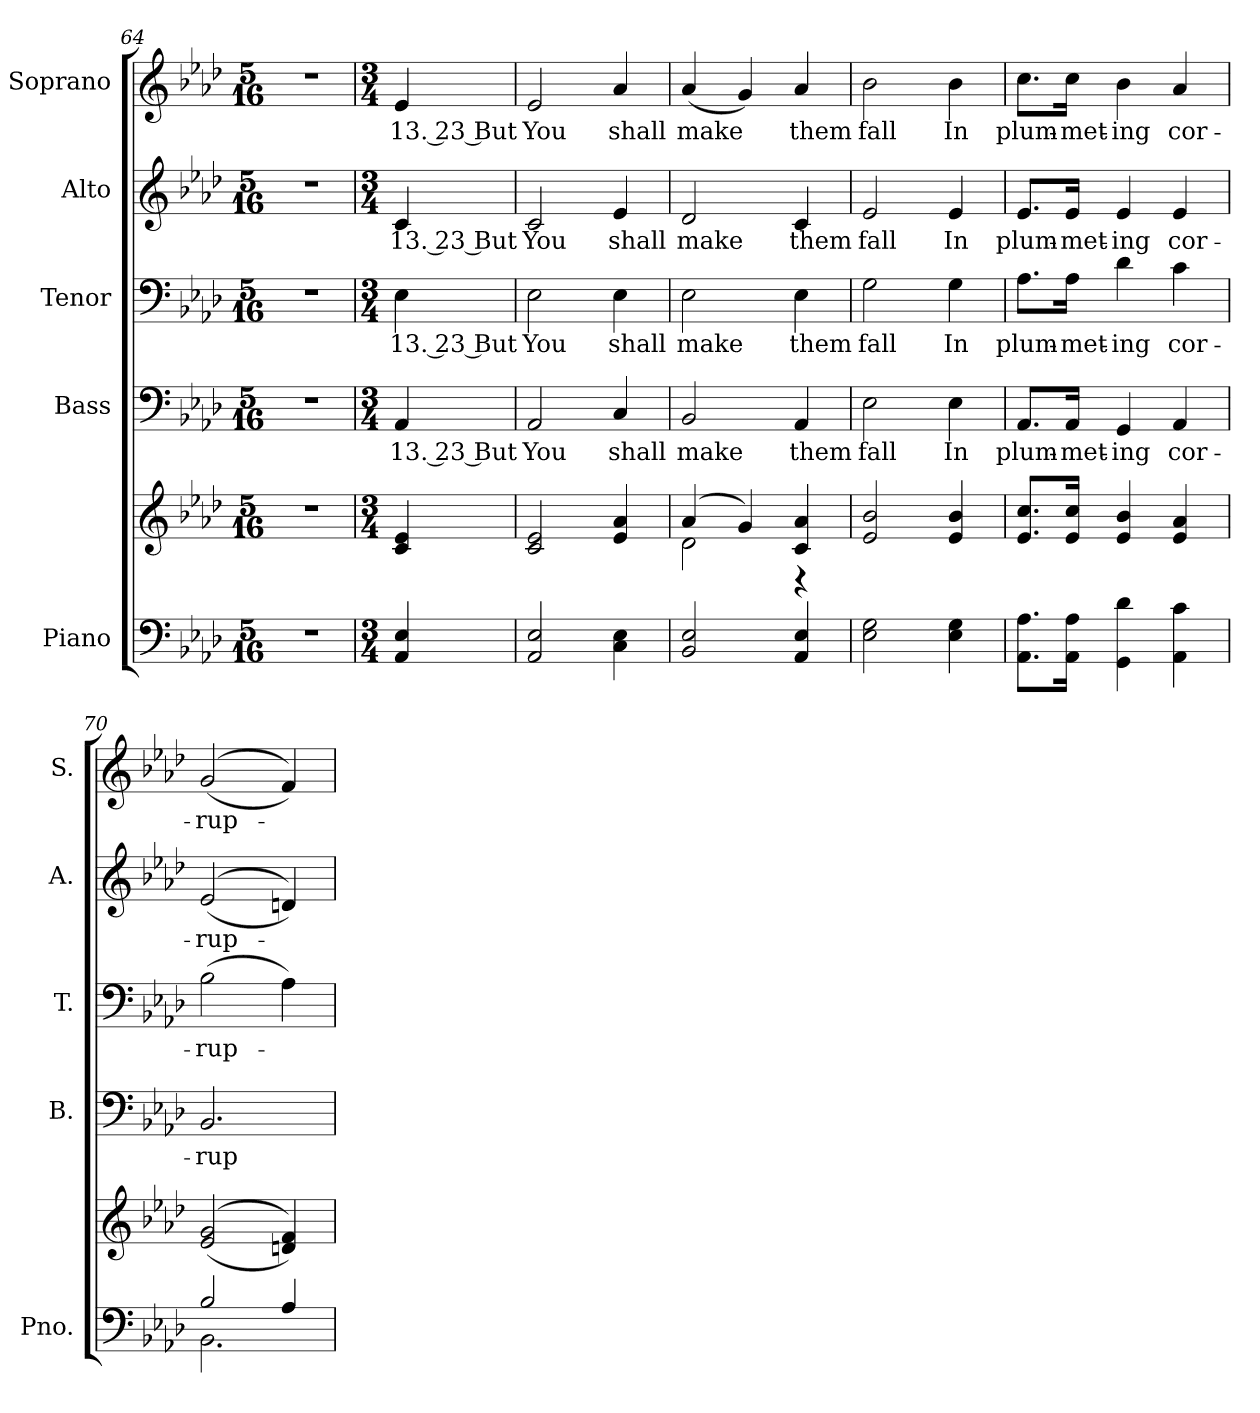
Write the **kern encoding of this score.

**kern	**kern	**kern	**text	**kern	**text	**kern	**text	**kern	**text
*part5	*part5	*part4	*part4	*part3	*part3	*part2	*part2	*part1	*part1
*staff6	*staff5	*staff4	*staff4	*staff3	*staff3	*staff2	*staff2	*staff1	*staff1
*I"Piano	*	*I"Bass	*	*I"Tenor	*	*I"Alto	*	*I"Soprano	*
*I'Pno.	*	*I'B.	*	*I'T.	*	*I'A.	*	*I'S.	*
*clefF4	*clefG2	*clefF4	*	*clefF4	*	*clefG2	*	*clefG2	*
*k[b-e-a-d-]	*k[b-e-a-d-]	*k[b-e-a-d-]	*	*k[b-e-a-d-]	*	*k[b-e-a-d-]	*	*k[b-e-a-d-]	*
*A-:	*A-:	*A-:	*	*A-:	*	*A-:	*	*A-:	*
*M5/16	*M5/16	*M5/16	*	*M5/16	*	*M5/16	*	*M5/16	*
=64	=64	=64	=64	=64	=64	=64	=64	=64	=64
!LO:N:vis=1	!LO:N:vis=1	!LO:N:vis=1	!	!LO:N:vis=1	!	!LO:N:vis=1	!	!LO:N:vis=1	!
16%5r	16%5r	16%5r	.	16%5r	.	16%5r	.	16%5r	.
=65	=65	=65	=65	=65	=65	=65	=65	=65	=65
*M3/4	*M3/4	*M3/4	*	*M3/4	*	*M3/4	*	*M3/4	*
!	!	!	!LO:LY:b:color=#000000	!	!	!	!	!	!
!	!	!	!	!	!LO:LY:b:color=#000000	!	!	!	!
!	!	!	!	!	!	!	!LO:LY:b:color=#000000	!	!
!	!	!	!	!	!	!	!	!	!LO:LY:b:color=#000000
4AA-i/ 4E-i	4ci/ 4e-i	4AA-i/	13. 23 But	4E-i\	13. 23 But	4ci/	13. 23 But	4e-i/	13. 23 But
!!LO:PB:g=z
=66	=66	=66	=66	=66	=66	=66	=66	=66	=66
!	!	!	!LO:LY:b:color=#000000	!	!	!	!	!	!
!	!	!	!	!	!LO:LY:b:color=#000000	!	!	!	!
!	!	!	!	!	!	!	!LO:LY:b:color=#000000	!	!
!	!	!	!	!	!	!	!	!	!LO:LY:b:color=#000000
2AA-i/ 2E-i	2ci/ 2e-i	2AA-i/	You	2E-i\	You	2ci/	You	2e-i/	You
!	!	!	!LO:LY:b:color=#000000	!	!	!	!	!	!
!	!	!	!	!	!LO:LY:b:color=#000000	!	!	!	!
!	!	!	!	!	!	!	!LO:LY:b:color=#000000	!	!
!	!	!	!	!	!	!	!	!	!LO:LY:b:color=#000000
4Ci\ 4E-i	4e-i/ 4a-i	4Ci/	shall	4E-i\	shall	4e-i/	shall	4a-i/	shall
=67	=67	=67	=67	=67	=67	=67	=67	=67	=67
*	*^	*	*	*	*	*	*	*	*
!	!	!	!	!LO:LY:b:color=#000000	!	!	!	!	!	!
!	!	!	!	!	!	!LO:LY:b:color=#000000	!	!	!	!
!	!	!	!	!	!	!	!	!LO:LY:b:color=#000000	!	!
!	!	!	!	!	!	!	!	!	!	!LO:LY:b:color=#000000
2BB-i/ 2E-i	(4a-i/	2d-i\	2BB-i/	make	2E-i\	make	2d-i/	make	(4a-i/	make
.	4gi/)	.	.	.	.	.	.	.	4gi/)	.
!	!	!	!	!LO:LY:b:color=#000000	!	!	!	!	!	!
!	!	!	!	!	!	!LO:LY:b:color=#000000	!	!	!	!
!	!	!	!	!	!	!	!	!LO:LY:b:color=#000000	!	!
!	!	!	!	!	!	!	!	!	!	!LO:LY:b:color=#000000
4AA-i/ 4E-i	4ci/ 4a-i	4r	4AA-i/	them	4E-i\	them	4ci/	them	4a-i/	them
*	*v	*v	*	*	*	*	*	*	*	*
=68	=68	=68	=68	=68	=68	=68	=68	=68	=68
*	*^	*	*	*	*	*	*	*	*
!	!	!	!	!LO:LY:b:color=#000000	!	!	!	!	!	!
*	*v	*v	*	*	*	*	*	*	*	*
*	*^	*	*	*	*	*	*	*	*
!	!	!	!	!	!	!LO:LY:b:color=#000000	!	!	!	!
*	*v	*v	*	*	*	*	*	*	*	*
*	*^	*	*	*	*	*	*	*	*
!	!	!	!	!	!	!	!	!LO:LY:b:color=#000000	!	!
*	*v	*v	*	*	*	*	*	*	*	*
*	*^	*	*	*	*	*	*	*	*
!	!	!	!	!	!	!	!	!	!	!LO:LY:b:color=#000000
*	*v	*v	*	*	*	*	*	*	*	*
2E-i\ 2Gi	2e-i/ 2b-i	2E-i\	fall	2Gi\	fall	2e-i/	fall	2b-i\	fall
!	!	!	!LO:LY:b:color=#000000	!	!	!	!	!	!
!	!	!	!	!	!LO:LY:b:color=#000000	!	!	!	!
!	!	!	!	!	!	!	!LO:LY:b:color=#000000	!	!
!	!	!	!	!	!	!	!	!	!LO:LY:b:color=#000000
4E-i\ 4Gi	4e-i/ 4b-i	4E-i\	In	4Gi\	In	4e-i/	In	4b-i\	In
=69	=69	=69	=69	=69	=69	=69	=69	=69	=69
!	!	!	!LO:LY:b:color=#000000	!	!	!	!	!	!
!	!	!	!	!	!LO:LY:b:color=#000000	!	!	!	!
!	!	!	!	!	!	!	!LO:LY:b:color=#000000	!	!
!	!	!	!	!	!	!	!	!	!LO:LY:b:color=#000000
8.AA-i\ 8.A-i\L	8.e-i/ 8.cci/L	8.AA-i/L	plum-	8.A-i\L	plum-	8.e-i/L	plum-	8.cci\L	plum-
!	!	!	!LO:LY:b:color=#000000	!	!	!	!	!	!
!	!	!	!	!	!LO:LY:b:color=#000000	!	!	!	!
!	!	!	!	!	!	!	!LO:LY:b:color=#000000	!	!
!	!	!	!	!	!	!	!	!	!LO:LY:b:color=#000000
16AA-i\ 16A-i\Jk	16e-i/ 16cci/Jk	16AA-i/Jk	-met-	16A-i\Jk	-met-	16e-i/Jk	-met-	16cci\Jk	-met-
!	!	!	!LO:LY:b:color=#000000	!	!	!	!	!	!
!	!	!	!	!	!LO:LY:b:color=#000000	!	!	!	!
!	!	!	!	!	!	!	!LO:LY:b:color=#000000	!	!
!	!	!	!	!	!	!	!	!	!LO:LY:b:color=#000000
4GGi\ 4d-i	4e-i/ 4b-i	4GGi/	-ing	4d-i\	-ing	4e-i/	-ing	4b-i\	-ing
!	!	!	!LO:LY:b:color=#000000	!	!	!	!	!	!
!	!	!	!	!	!LO:LY:b:color=#000000	!	!	!	!
!	!	!	!	!	!	!	!LO:LY:b:color=#000000	!	!
!	!	!	!	!	!	!	!	!	!LO:LY:b:color=#000000
4AA-i\ 4ci	4e-i/ 4a-i	4AA-i/	cor-	4ci\	cor-	4e-i/	cor-	4a-i/	cor-
=70	=70	=70	=70	=70	=70	=70	=70	=70	=70
*^	*	*	*	*	*	*	*	*	*
!	!	!	!	!LO:LY:b:color=#000000	!	!	!	!	!	!
!	!	!	!	!	!	!LO:LY:b:color=#000000	!	!	!	!
!	!	!	!	!	!	!	!	!LO:LY:b:color=#000000	!	!
!	!	!	!	!	!	!	!	!	!	!LO:LY:b:color=#000000
2B-i/	2.BB-i\	((2e-i/ 2gi	2.BB-i/	-rup-	(2B-i\	-rup-	((2e-i/	-rup-	((2gi/	-rup-
4A-i/	.	4dni/ 4fi))	.	.	4A-i\)	.	4dni/))	.	4fi/))	.
*v	*v	*	*	*	*	*	*	*	*	*
=	=	=	=	=	=	=	=	=	=
*-	*-	*-	*-	*-	*-	*-	*-	*-	*-
